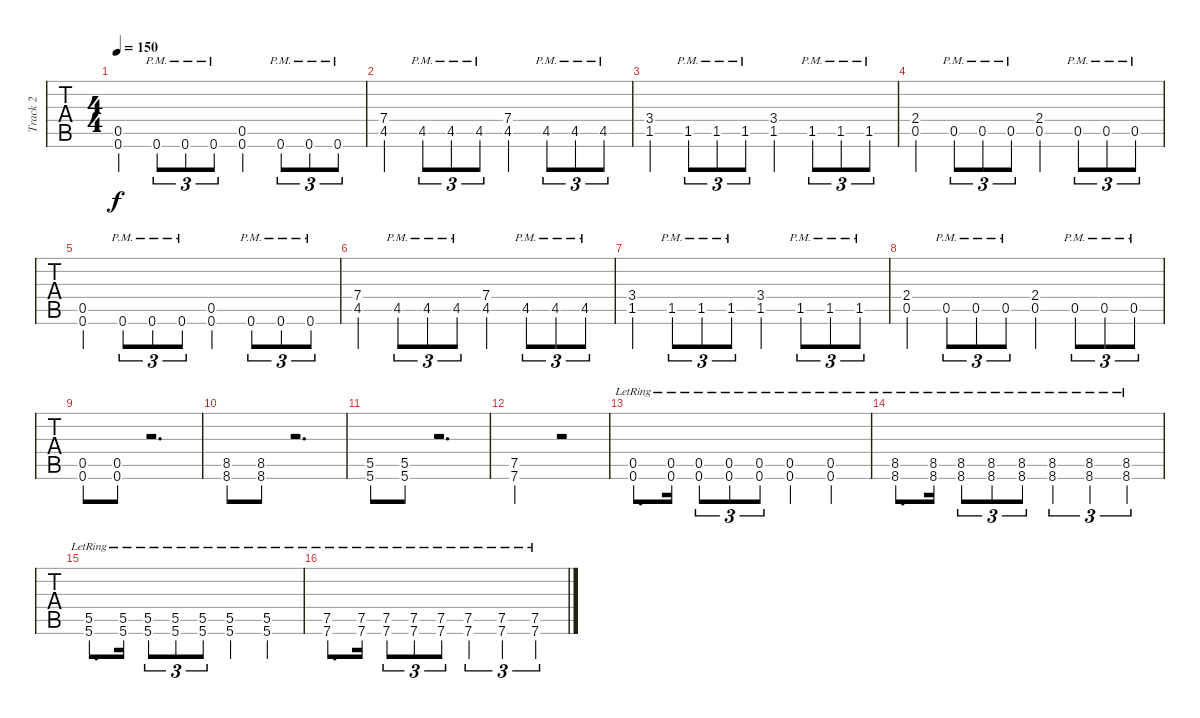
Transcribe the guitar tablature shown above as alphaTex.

\track ("Track 2" "Track 2") {instrument distortionguitar}
\staff {tabs}
\tuning (Eb4 Bb3 Gb3 Db3 Ab2 Db2) {hide}
\ts (4 4)
\tempo 150
\clef g2
\ks c
(0.5 0.6).4{dy f} 0.6{pm}.8{tu (3 2)} 0.6{pm}.8{tu (3 2)} 0.6{pm}.8{tu (3 2)} (0.5 0.6).4 0.6{pm}.8{tu (3 2)} 0.6{pm}.8{tu (3 2)} 0.6{pm}.8{tu (3 2)} |
(7.4 4.5).4 4.5{pm}.8{tu (3 2)} 4.5{pm}.8{tu (3 2)} 4.5{pm}.8{tu (3 2)} (7.4 4.5).4 4.5{pm}.8{tu (3 2)} 4.5{pm}.8{tu (3 2)} 4.5{pm}.8{tu (3 2)} |
(3.4 1.5).4 1.5{pm}.8{tu (3 2)} 1.5{pm}.8{tu (3 2)} 1.5{pm}.8{tu (3 2)} (3.4 1.5).4 1.5{pm}.8{tu (3 2)} 1.5{pm}.8{tu (3 2)} 1.5{pm}.8{tu (3 2)} |
(2.4 0.5).4 0.5{pm}.8{tu (3 2)} 0.5{pm}.8{tu (3 2)} 0.5{pm}.8{tu (3 2)} (2.4 0.5).4 0.5{pm}.8{tu (3 2)} 0.5{pm}.8{tu (3 2)} 0.5{pm}.8{tu (3 2)} |
(0.5 0.6).4 0.6{pm}.8{tu (3 2)} 0.6{pm}.8{tu (3 2)} 0.6{pm}.8{tu (3 2)} (0.5 0.6).4 0.6{pm}.8{tu (3 2)} 0.6{pm}.8{tu (3 2)} 0.6{pm}.8{tu (3 2)} |
(7.4 4.5).4 4.5{pm}.8{tu (3 2)} 4.5{pm}.8{tu (3 2)} 4.5{pm}.8{tu (3 2)} (7.4 4.5).4 4.5{pm}.8{tu (3 2)} 4.5{pm}.8{tu (3 2)} 4.5{pm}.8{tu (3 2)} |
(3.4 1.5).4 1.5{pm}.8{tu (3 2)} 1.5{pm}.8{tu (3 2)} 1.5{pm}.8{tu (3 2)} (3.4 1.5).4 1.5{pm}.8{tu (3 2)} 1.5{pm}.8{tu (3 2)} 1.5{pm}.8{tu (3 2)} |
(2.4 0.5).4 0.5{pm}.8{tu (3 2)} 0.5{pm}.8{tu (3 2)} 0.5{pm}.8{tu (3 2)} (2.4 0.5).4 0.5{pm}.8{tu (3 2)} 0.5{pm}.8{tu (3 2)} 0.5{pm}.8{tu (3 2)} |
(0.5 0.6).8 (0.5 0.6).8 r.2{d} |
(8.5 8.6).8 (8.5 8.6).8 r.2{d} |
(5.5 5.6).8 (5.5 5.6).8 r.2{d} |
(7.5 7.6).2 r.2 |
(0.5{lr} 0.6{lr}).8{d} (0.5{lr} 0.6{lr}).16 (0.5{lr} 0.6{lr}).8{tu (3 2)} (0.5{lr} 0.6{lr}).8{tu (3 2)} (0.5{lr} 0.6{lr}).8{tu (3 2)} (0.5{lr} 0.6{lr}).4 (0.5{lr} 0.6{lr}).4 |
(8.5{lr} 8.6{lr}).8{d} (8.5{lr} 8.6{lr}).16 (8.5{lr} 8.6{lr}).8{tu (3 2)} (8.5{lr} 8.6{lr}).8{tu (3 2)} (8.5{lr} 8.6{lr}).8{tu (3 2)} (8.5{lr} 8.6{lr}).4{tu (3 2)} (8.5{lr} 8.6{lr}).4{tu (3 2)} (8.5{lr} 8.6{lr}).4{tu (3 2)} |
(5.5{lr} 5.6{lr}).8{d} (5.5{lr} 5.6{lr}).16 (5.5{lr} 5.6{lr}).8{tu (3 2)} (5.5{lr} 5.6{lr}).8{tu (3 2)} (5.5{lr} 5.6{lr}).8{tu (3 2)} (5.5{lr} 5.6{lr}).4 (5.5{lr} 5.6{lr}).4 |
(7.5{lr} 7.6{lr}).8{d} (7.5{lr} 7.6{lr}).16 (7.5{lr} 7.6{lr}).8{tu (3 2)} (7.5{lr} 7.6{lr}).8{tu (3 2)} (7.5{lr} 7.6{lr}).8{tu (3 2)} (7.5{lr} 7.6{lr}).4{tu (3 2)} (7.5{lr} 7.6{lr}).4{tu (3 2)} (7.5{lr} 7.6{lr}).4{tu (3 2)}
